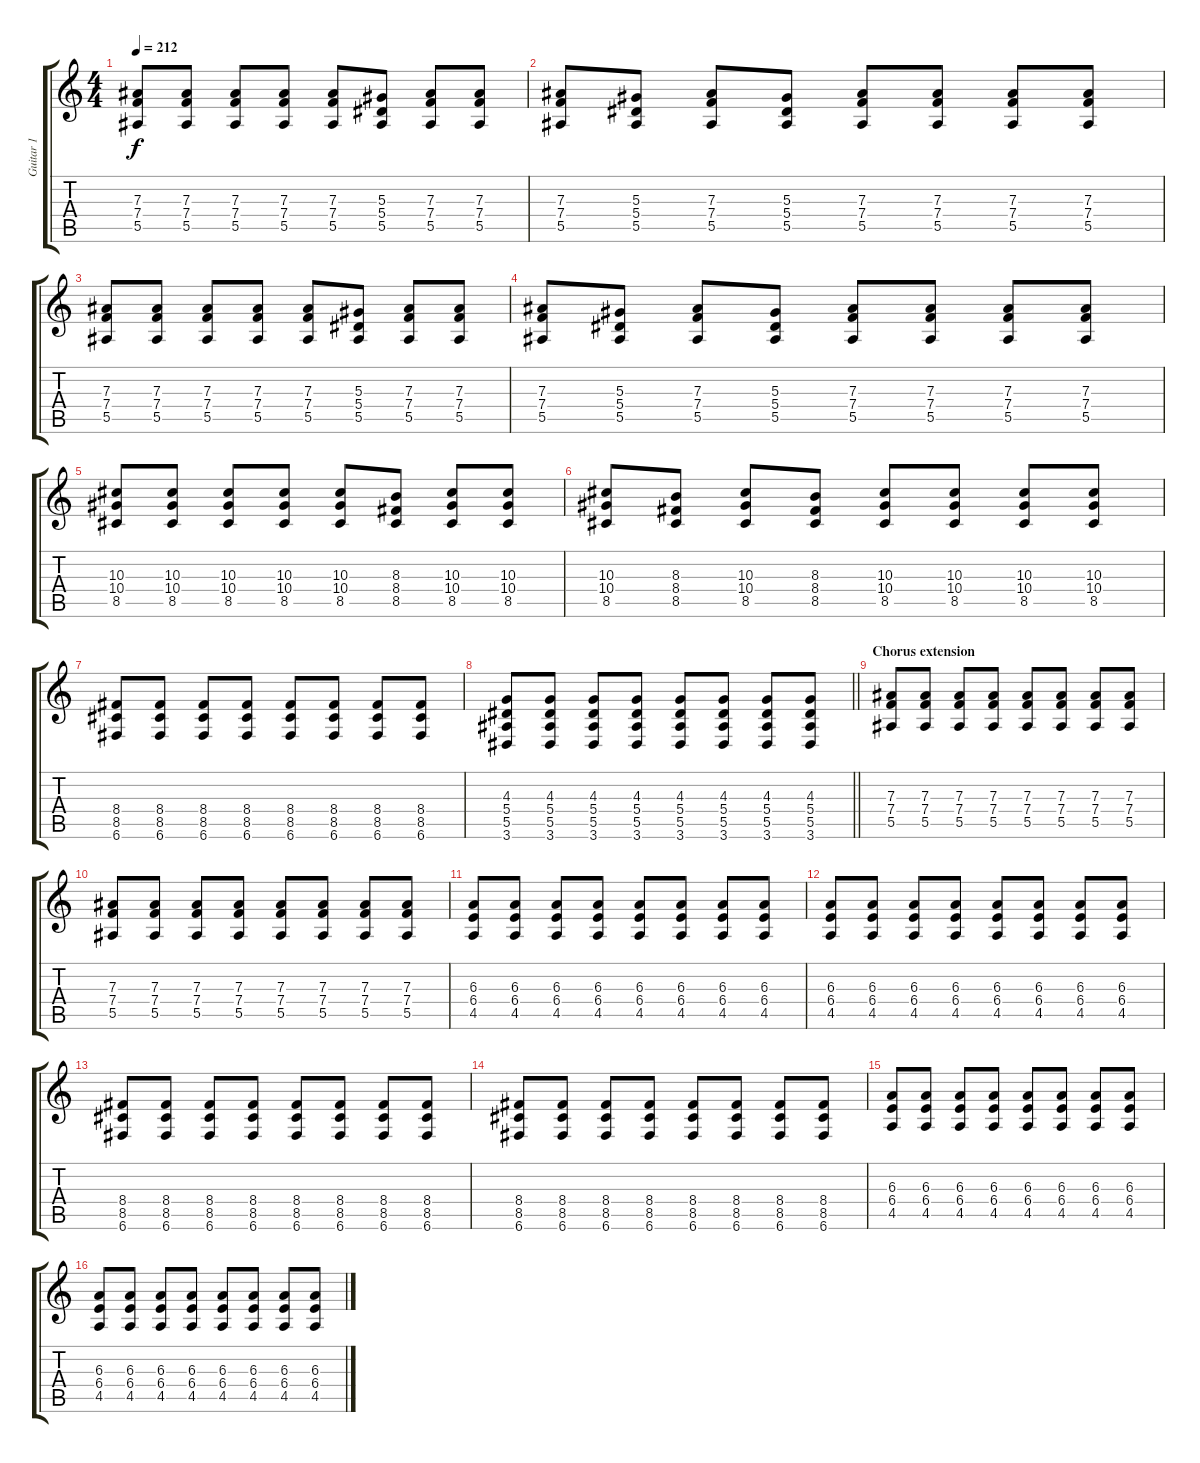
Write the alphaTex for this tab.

\track ("Guitar 1" "Guitar 1") {instrument overdrivenguitar}
\staff {score tabs}
\tuning (C4 G3 Eb3 Bb2 F2 C2) {hide}
\ts (4 4)
\tempo 212
\clef g2
\ks c
(7.3 7.4 5.5).8{dy f} (7.3 7.4 5.5).8 (7.3 7.4 5.5).8 (7.3 7.4 5.5).8 (7.3 7.4 5.5).8 (5.3 5.4 5.5).8 (7.3 7.4 5.5).8 (7.3 7.4 5.5).8 |
(7.3 7.4 5.5).8 (5.3 5.4 5.5).8 (7.3 7.4 5.5).8 (5.3 5.4 5.5).8 (7.3 7.4 5.5).8 (7.3 7.4 5.5).8 (7.3 7.4 5.5).8 (7.3 7.4 5.5).8 |
(7.3 7.4 5.5).8 (7.3 7.4 5.5).8 (7.3 7.4 5.5).8 (7.3 7.4 5.5).8 (7.3 7.4 5.5).8 (5.3 5.4 5.5).8 (7.3 7.4 5.5).8 (7.3 7.4 5.5).8 |
(7.3 7.4 5.5).8 (5.3 5.4 5.5).8 (7.3 7.4 5.5).8 (5.3 5.4 5.5).8 (7.3 7.4 5.5).8 (7.3 7.4 5.5).8 (7.3 7.4 5.5).8 (7.3 7.4 5.5).8 |
(10.3 10.4 8.5).8 (10.3 10.4 8.5).8 (10.3 10.4 8.5).8 (10.3 10.4 8.5).8 (10.3 10.4 8.5).8 (8.3 8.4 8.5).8 (10.3 10.4 8.5).8 (10.3 10.4 8.5).8 |
(10.3 10.4 8.5).8 (8.3 8.4 8.5).8 (10.3 10.4 8.5).8 (8.3 8.4 8.5).8 (10.3 10.4 8.5).8 (10.3 10.4 8.5).8 (10.3 10.4 8.5).8 (10.3 10.4 8.5).8 |
(8.4 8.5 6.6).8 (8.4 8.5 6.6).8 (8.4 8.5 6.6).8 (8.4 8.5 6.6).8 (8.4 8.5 6.6).8 (8.4 8.5 6.6).8 (8.4 8.5 6.6).8 (8.4 8.5 6.6).8 |
\barLineRight lightlight
(4.3 5.4 5.5 3.6).8 (4.3 5.4 5.5 3.6).8 (4.3 5.4 5.5 3.6).8 (4.3 5.4 5.5 3.6).8 (4.3 5.4 5.5 3.6).8 (4.3 5.4 5.5 3.6).8 (4.3 5.4 5.5 3.6).8 (4.3 5.4 5.5 3.6).8 |
\section ("" "Chorus extension")
(7.3 7.4 5.5).8 (7.3 7.4 5.5).8 (7.3 7.4 5.5).8 (7.3 7.4 5.5).8 (7.3 7.4 5.5).8 (7.3 7.4 5.5).8 (7.3 7.4 5.5).8 (7.3 7.4 5.5).8 |
(7.3 7.4 5.5).8 (7.3 7.4 5.5).8 (7.3 7.4 5.5).8 (7.3 7.4 5.5).8 (7.3 7.4 5.5).8 (7.3 7.4 5.5).8 (7.3 7.4 5.5).8 (7.3 7.4 5.5).8 |
(6.3 6.4 4.5).8 (6.3 6.4 4.5).8 (6.3 6.4 4.5).8 (6.3 6.4 4.5).8 (6.3 6.4 4.5).8 (6.3 6.4 4.5).8 (6.3 6.4 4.5).8 (6.3 6.4 4.5).8 |
(6.3 6.4 4.5).8 (6.3 6.4 4.5).8 (6.3 6.4 4.5).8 (6.3 6.4 4.5).8 (6.3 6.4 4.5).8 (6.3 6.4 4.5).8 (6.3 6.4 4.5).8 (6.3 6.4 4.5).8 |
(8.4 8.5 6.6).8 (8.4 8.5 6.6).8 (8.4 8.5 6.6).8 (8.4 8.5 6.6).8 (8.4 8.5 6.6).8 (8.4 8.5 6.6).8 (8.4 8.5 6.6).8 (8.4 8.5 6.6).8 |
(8.4 8.5 6.6).8 (8.4 8.5 6.6).8 (8.4 8.5 6.6).8 (8.4 8.5 6.6).8 (8.4 8.5 6.6).8 (8.4 8.5 6.6).8 (8.4 8.5 6.6).8 (8.4 8.5 6.6).8 |
(6.3 6.4 4.5).8 (6.3 6.4 4.5).8 (6.3 6.4 4.5).8 (6.3 6.4 4.5).8 (6.3 6.4 4.5).8 (6.3 6.4 4.5).8 (6.3 6.4 4.5).8 (6.3 6.4 4.5).8 |
(6.3 6.4 4.5).8 (6.3 6.4 4.5).8 (6.3 6.4 4.5).8 (6.3 6.4 4.5).8 (6.3 6.4 4.5).8 (6.3 6.4 4.5).8 (6.3 6.4 4.5).8 (6.3 6.4 4.5).8
